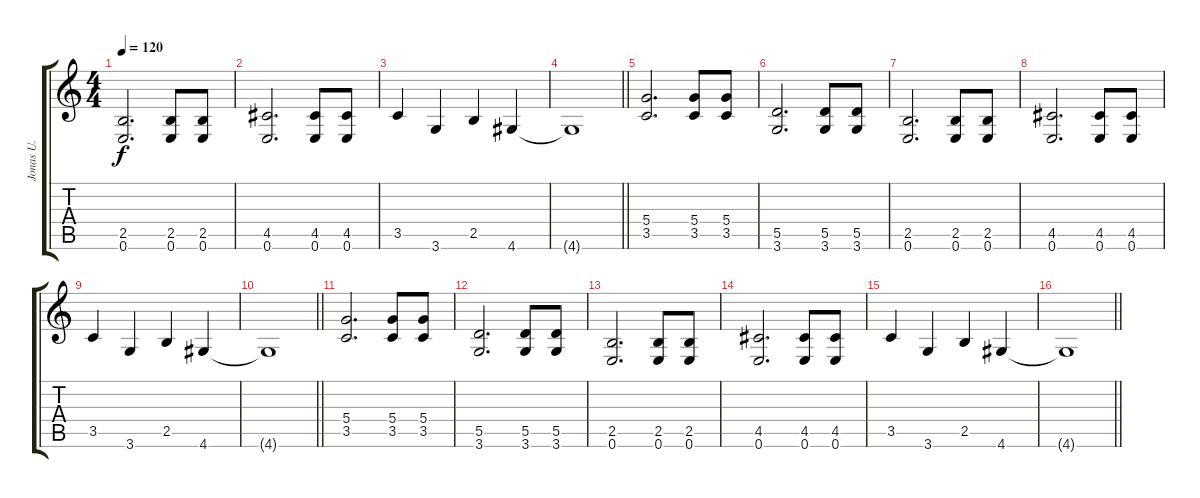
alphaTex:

\track ("Jonas U." "Jonas U.") {instrument distortionguitar}
\staff {score tabs}
\tuning (E4 B3 G3 D3 A2 E2) {hide}
\ts (4 4)
\tempo 120
\clef g2
\ks c
(2.5 0.6).2{d dy f} (2.5 0.6).8 (2.5 0.6).8 |
(4.5 0.6).2{d} (4.5 0.6).8 (4.5 0.6).8 |
3.5.4 3.6.4 2.5.4 4.6.4 |
\barLineRight lightlight
4.6{t}.1 |
(5.4 3.5).2{d} (5.4 3.5).8 (5.4 3.5).8 |
(5.5 3.6).2{d} (5.5 3.6).8 (5.5 3.6).8 |
(2.5 0.6).2{d} (2.5 0.6).8 (2.5 0.6).8 |
(4.5 0.6).2{d} (4.5 0.6).8 (4.5 0.6).8 |
3.5.4 3.6.4 2.5.4 4.6.4 |
\barLineRight lightlight
4.6{t}.1 |
(5.4 3.5).2{d} (5.4 3.5).8 (5.4 3.5).8 |
(5.5 3.6).2{d} (5.5 3.6).8 (5.5 3.6).8 |
(2.5 0.6).2{d} (2.5 0.6).8 (2.5 0.6).8 |
(4.5 0.6).2{d} (4.5 0.6).8 (4.5 0.6).8 |
3.5.4 3.6.4 2.5.4 4.6.4 |
\barLineRight lightlight
4.6{t}.1
